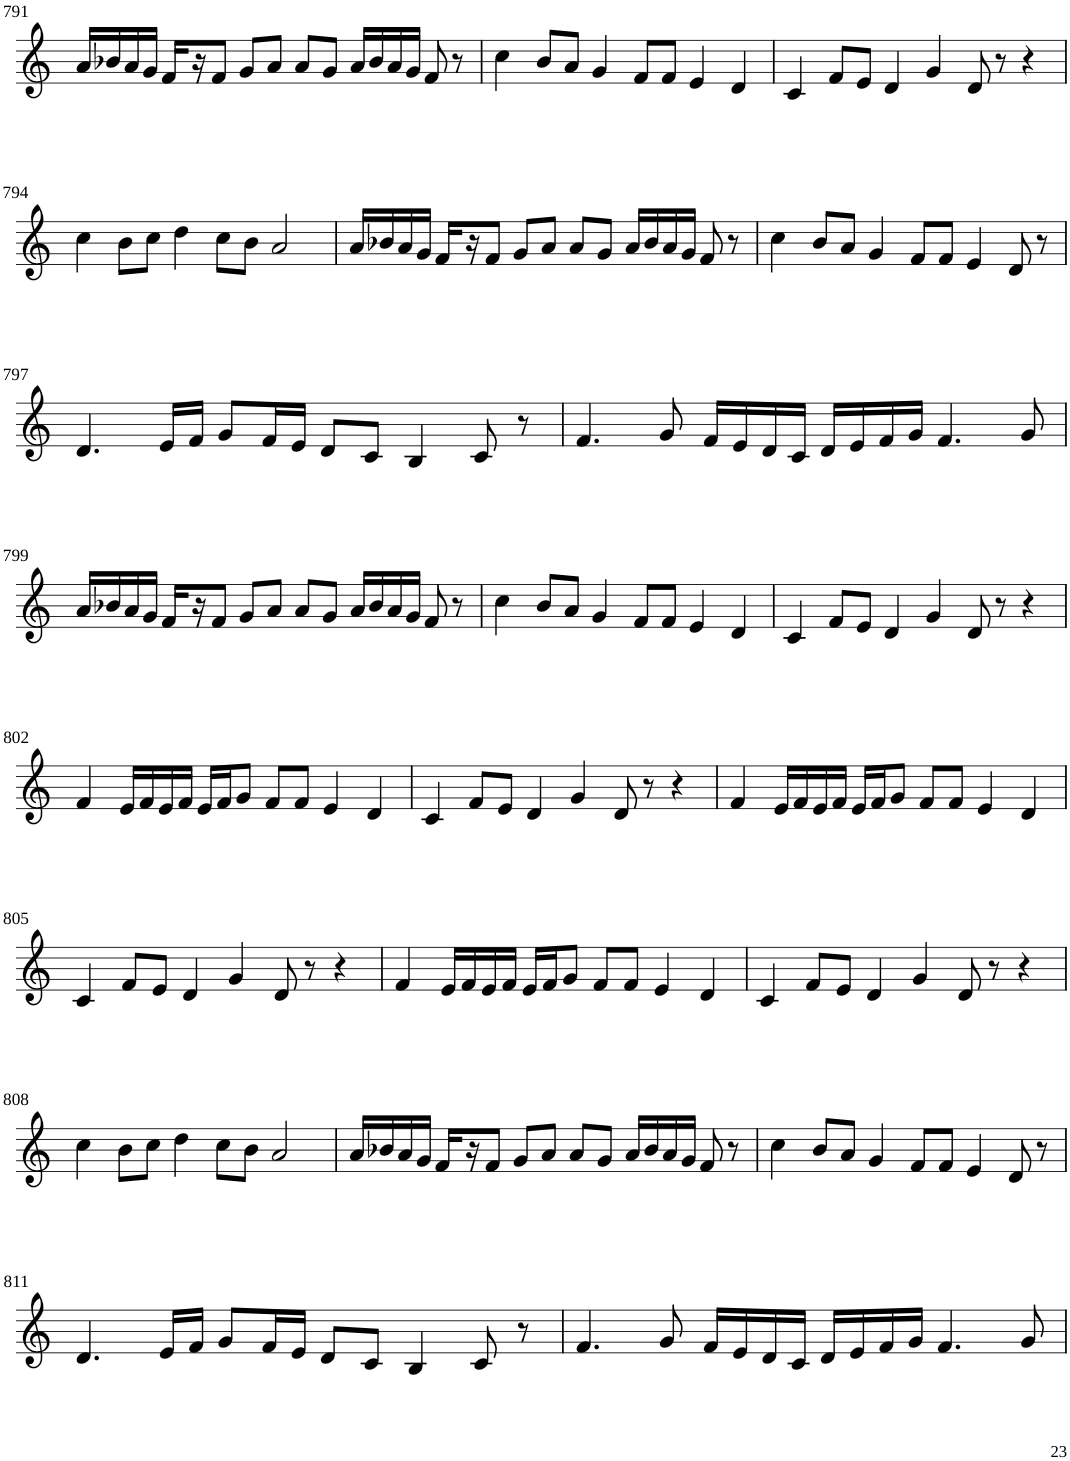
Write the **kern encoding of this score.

**kern
*part1
*staff1
*I"Violin
!!LO:PB:g=z
*clefG2
*k[]
*M6/4
=791
16a/LL
16b-X/
16a/
16g/JJ
16f/LL
16r
8f/J
8g/L
8a/J
8a/L
8g/J
16a/LL
16b-/
16a/
16g/JJ
8f/
8r
=792
4cc\
8b/L
8a/J
4g/
8f/L
8f/J
4e/
4d/
=793
4c/
8f/L
8e/J
4d/
4g/
8d/
8r
4r
!!LO:LB:g=z
=794
4cc\
8b\L
8cc\J
4dd\
8cc\L
8b\J
2a/
=795
16a/LL
16b-X/
16a/
16g/JJ
16f/LL
16r
8f/J
8g/L
8a/J
8a/L
8g/J
16a/LL
16b-/
16a/
16g/JJ
8f/
8r
=796
4cc\
8b/L
8a/J
4g/
8f/L
8f/J
4e/
8d/
8r
!!LO:LB:g=z
=797
4.d/
16e/LL
16f/JJ
8g/L
16f/L
16e/JJ
8d/L
8c/J
4B/
8c/
8r
=798
4.f/
8g/
16f/LL
16e/
16d/
16c/JJ
16d/LL
16e/
16f/
16g/JJ
4.f/
8g/
!!LO:LB:g=z
=799
16a/LL
16b-X/
16a/
16g/JJ
16f/LL
16r
8f/J
8g/L
8a/J
8a/L
8g/J
16a/LL
16b-/
16a/
16g/JJ
8f/
8r
=800
4cc\
8b/L
8a/J
4g/
8f/L
8f/J
4e/
4d/
=801
4c/
8f/L
8e/J
4d/
4g/
8d/
8r
4r
!!LO:LB:g=z
=802
4f/
16e/LL
16f/
16e/
16f/JJ
16e/LL
16f/J
8g/J
8f/L
8f/J
4e/
4d/
=803
4c/
8f/L
8e/J
4d/
4g/
8d/
8r
4r
=804
4f/
16e/LL
16f/
16e/
16f/JJ
16e/LL
16f/J
8g/J
8f/L
8f/J
4e/
4d/
!!LO:LB:g=z
=805
4c/
8f/L
8e/J
4d/
4g/
8d/
8r
4r
=806
4f/
16e/LL
16f/
16e/
16f/JJ
16e/LL
16f/J
8g/J
8f/L
8f/J
4e/
4d/
=807
4c/
8f/L
8e/J
4d/
4g/
8d/
8r
4r
!!LO:LB:g=z
=808
4cc\
8b\L
8cc\J
4dd\
8cc\L
8b\J
2a/
=809
16a/LL
16b-X/
16a/
16g/JJ
16f/LL
16r
8f/J
8g/L
8a/J
8a/L
8g/J
16a/LL
16b-/
16a/
16g/JJ
8f/
8r
=810
4cc\
8b/L
8a/J
4g/
8f/L
8f/J
4e/
8d/
8r
!!LO:LB:g=z
=811
4.d/
16e/LL
16f/JJ
8g/L
16f/L
16e/JJ
8d/L
8c/J
4B/
8c/
8r
=812
4.f/
8g/
16f/LL
16e/
16d/
16c/JJ
16d/LL
16e/
16f/
16g/JJ
4.f/
8g/
=
*-
